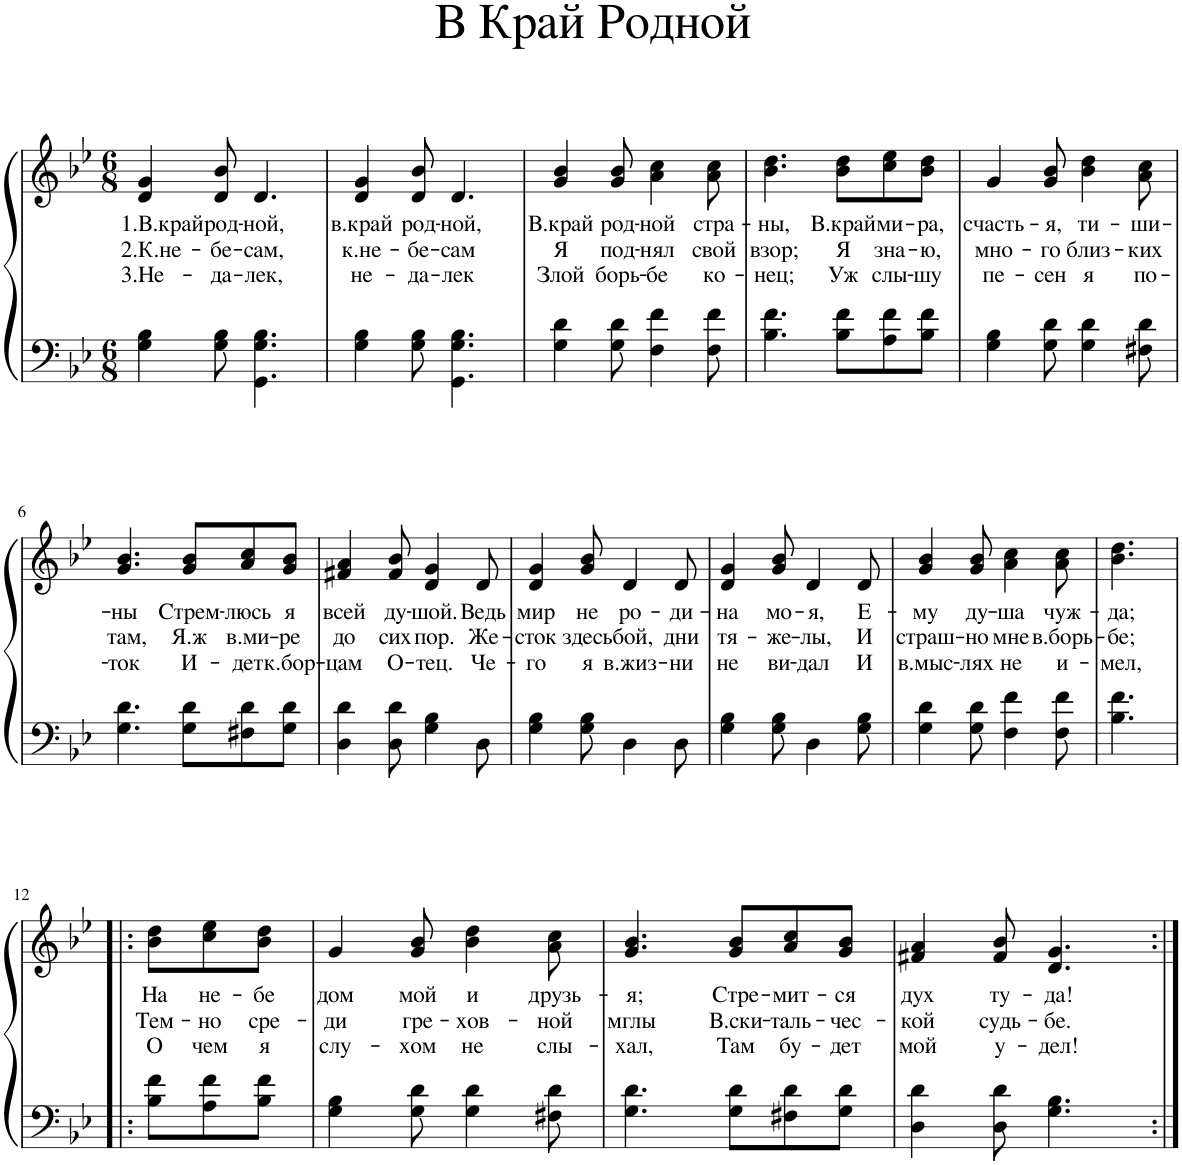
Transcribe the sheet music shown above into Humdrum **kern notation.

**kern	**kern	**text	**text	**text
*part1	*part1	*part1	*part1	*part1
*staff2	*staff1	*staff1	*staff1	*staff1
*I"Piano	*	*	*	*
*I'Pno.	*	*	*	*
*clefF4	*clefG2	*	*	*
*k[b-e-]	*k[b-e-]	*	*	*
*M6/8	*M6/8	*	*	*
=1	=1	=1	=1	=1
!	!	!LO:LY:b	!LO:LY:b	!LO:LY:b
4G\ 4B-\	4d/ 4g/	1.В.край	2.К.не-	3.Не-
!	!	!LO:LY:b	!LO:LY:b	!LO:LY:b
8G\ 8B-\	8d/ 8b-/	род-	-бе-	-да-
!	!	!LO:LY:b	!LO:LY:b	!LO:LY:b
4.GG\ 4.G\ 4.B-\	4.d/	-ной,	-сам,	-лек,
=2	=2	=2	=2	=2
!	!	!LO:LY:b	!LO:LY:b	!LO:LY:b
4G\ 4B-\	4d/ 4g/	в.край	к.не-	не-
!	!	!LO:LY:b	!LO:LY:b	!LO:LY:b
8G\ 8B-\	8d/ 8b-/	род-	-бе-	-да-
!	!	!LO:LY:b	!LO:LY:b	!LO:LY:b
4.GG\ 4.G\ 4.B-\	4.d/	-ной,	-сам	-лек
=3	=3	=3	=3	=3
!	!	!LO:LY:b	!LO:LY:b	!LO:LY:b
4G\ 4d\	4g/ 4b-/	В.край	Я	Злой
!	!	!LO:LY:b	!LO:LY:b	!LO:LY:b
8G\ 8d\	8g/ 8b-/	род-	под-	борь-
!	!	!LO:LY:b	!LO:LY:b	!LO:LY:b
4F\ 4f\	4a\ 4cc\	-ной	-нял	-бе
!	!	!LO:LY:b	!LO:LY:b	!LO:LY:b
8F\ 8f\	8a\ 8cc\	стра-	свой	ко-
=4	=4	=4	=4	=4
!	!	!LO:LY:b	!LO:LY:b	!LO:LY:b
4.B-\ 4.f\	4.b-\ 4.dd\	-ны,	взор;	-нец;
!	!	!LO:LY:b	!LO:LY:b	!LO:LY:b
8B-\ 8f\L	8b-\ 8dd\L	В.край	Я	Уж
!	!	!LO:LY:b	!LO:LY:b	!LO:LY:b
8A\ 8f\	8cc\ 8ee-\	ми-	зна-	слы-
!	!	!LO:LY:b	!LO:LY:b	!LO:LY:b
8B-\ 8f\J	8b-\ 8dd\J	-ра,	-ю,	-шу
=5	=5	=5	=5	=5
!	!	!LO:LY:b	!LO:LY:b	!LO:LY:b
4G\ 4B-\	4g/	счасть-	мно-	пе-
!	!	!LO:LY:b	!LO:LY:b	!LO:LY:b
8G\ 8d\	8g/ 8b-/	-я,	-го	-сен
!	!	!LO:LY:b	!LO:LY:b	!LO:LY:b
4G\ 4d\	4b-\ 4dd\	ти-	близ-	я
!	!	!LO:LY:b	!LO:LY:b	!LO:LY:b
8F#X\ 8d\	8a\ 8cc\	-ши-	-ких	по-
!!LO:LB:g=z
=6	=6	=6	=6	=6
!	!	!LO:LY:b	!LO:LY:b	!LO:LY:b
4.G\ 4.d\	4.g/ 4.b-/	-ны	там,	-ток
!	!	!LO:LY:b	!LO:LY:b	!LO:LY:b
8G\ 8d\L	8g/ 8b-/L	Стрем-	Я.ж	И-
!	!	!LO:LY:b	!LO:LY:b	!LO:LY:b
8F#X\ 8d\	8a/ 8cc/	-люсь	в.ми-	-дет
!	!	!LO:LY:b	!LO:LY:b	!LO:LY:b
8G\ 8d\J	8g/ 8b-/J	я	-ре	к.бор-
=7	=7	=7	=7	=7
!	!	!LO:LY:b	!LO:LY:b	!LO:LY:b
4D\ 4d\	4f#X/ 4a/	всей	до	-цам
!	!	!LO:LY:b	!LO:LY:b	!LO:LY:b
8D\ 8d\	8f#/ 8b-/	ду-	сих	О-
!	!	!LO:LY:b	!LO:LY:b	!LO:LY:b
4G\ 4B-\	4d/ 4g/	-шой.	пор.	-тец.
!	!	!LO:LY:b	!LO:LY:b	!LO:LY:b
8D\	8d/	Ведь	Же-	Чe-
=8	=8	=8	=8	=8
!	!	!LO:LY:b	!LO:LY:b	!LO:LY:b
4G\ 4B-\	4d/ 4g/	мир	-сток	-го
!	!	!LO:LY:b	!LO:LY:b	!LO:LY:b
8G\ 8B-\	8g/ 8b-/	не	здесь	я
!	!	!LO:LY:b	!LO:LY:b	!LO:LY:b
4D\	4d/	ро-	бой,	в.жиз-
!	!	!LO:LY:b	!LO:LY:b	!LO:LY:b
8D\	8d/	-ди-	дни	-ни
=9	=9	=9	=9	=9
!	!	!LO:LY:b	!LO:LY:b	!LO:LY:b
4G\ 4B-\	4d/ 4g/	-на	тя-	не
!	!	!LO:LY:b	!LO:LY:b	!LO:LY:b
8G\ 8B-\	8g/ 8b-/	мо-	-же-	ви-
!	!	!LO:LY:b	!LO:LY:b	!LO:LY:b
4D\	4d/	-я,	-лы,	-дал
!	!	!LO:LY:b	!LO:LY:b	!LO:LY:b
8G\ 8B-\	8d/	Е-	И	И
=10	=10	=10	=10	=10
!	!	!LO:LY:b	!LO:LY:b	!LO:LY:b
4G\ 4d\	4g/ 4b-/	-му	страш-	в.мыс-
!	!	!LO:LY:b	!LO:LY:b	!LO:LY:b
8G\ 8d\	8g/ 8b-/	ду-	-но	-лях
!	!	!LO:LY:b	!LO:LY:b	!LO:LY:b
4F\ 4f\	4a\ 4cc\	-ша	мне	не
!	!	!LO:LY:b	!LO:LY:b	!LO:LY:b
8F\ 8f\	8a\ 8cc\	чуж-	в.борь-	и-
=11	=11	=11	=11	=11
!	!	!LO:LY:b	!LO:LY:b	!LO:LY:b
4.B-\ 4.f\	4.b-\ 4.dd\	-да;	-бе;	-мел,
!!LO:LB:g=z
=12!|:	=12!|:	=12!|:	=12!|:	=12!|:
!	!	!LO:LY:b	!LO:LY:b	!LO:LY:b
8B-\ 8f\L	8b-\ 8dd\L	На	Тем-	О
!	!	!LO:LY:b	!LO:LY:b	!LO:LY:b
8A\ 8f\	8cc\ 8ee-\	не-	-но	чем
!	!	!LO:LY:b	!LO:LY:b	!LO:LY:b
8B-\ 8f\J	8b-\ 8dd\J	-бе	сре-	я
=13	=13	=13	=13	=13
!	!	!LO:LY:b	!LO:LY:b	!LO:LY:b
4G\ 4B-\	4g/	дом	-ди	слу-
!	!	!LO:LY:b	!LO:LY:b	!LO:LY:b
8G\ 8d\	8g/ 8b-/	мой	гре-	-хом
!	!	!LO:LY:b	!LO:LY:b	!LO:LY:b
4G\ 4d\	4b-\ 4dd\	и	-хов-	не
!	!	!LO:LY:b	!LO:LY:b	!LO:LY:b
8F#X\ 8d\	8a\ 8cc\	друзь-	-ной	слы-
=14	=14	=14	=14	=14
!	!	!LO:LY:b	!LO:LY:b	!LO:LY:b
4.G\ 4.d\	4.g/ 4.b-/	-я;	мглы	-хал,
!	!	!LO:LY:b	!LO:LY:b	!LO:LY:b
8G\ 8d\L	8g/ 8b-/L	Стре-	В.ски-	Там
!	!	!LO:LY:b	!LO:LY:b	!LO:LY:b
8F#X\ 8d\	8a/ 8cc/	-мит-	-таль-	бу-
!	!	!LO:LY:b	!LO:LY:b	!LO:LY:b
8G\ 8d\J	8g/ 8b-/J	-ся	-чес-	-дет
=15	=15	=15	=15	=15
!	!	!LO:LY:b	!LO:LY:b	!LO:LY:b
4D\ 4d\	4f#X/ 4a/	дух	-кой	мой
!	!	!LO:LY:b	!LO:LY:b	!LO:LY:b
8D\ 8d\	8f#/ 8b-/	ту-	судь-	у-
!	!	!LO:LY:b	!LO:LY:b	!LO:LY:b
4.G\ 4.B-\	4.d/ 4.g/	-да!	-бе.	-дел!
=:|!	=:|!	=:|!	=:|!	=:|!
*-	*-	*-	*-	*-
